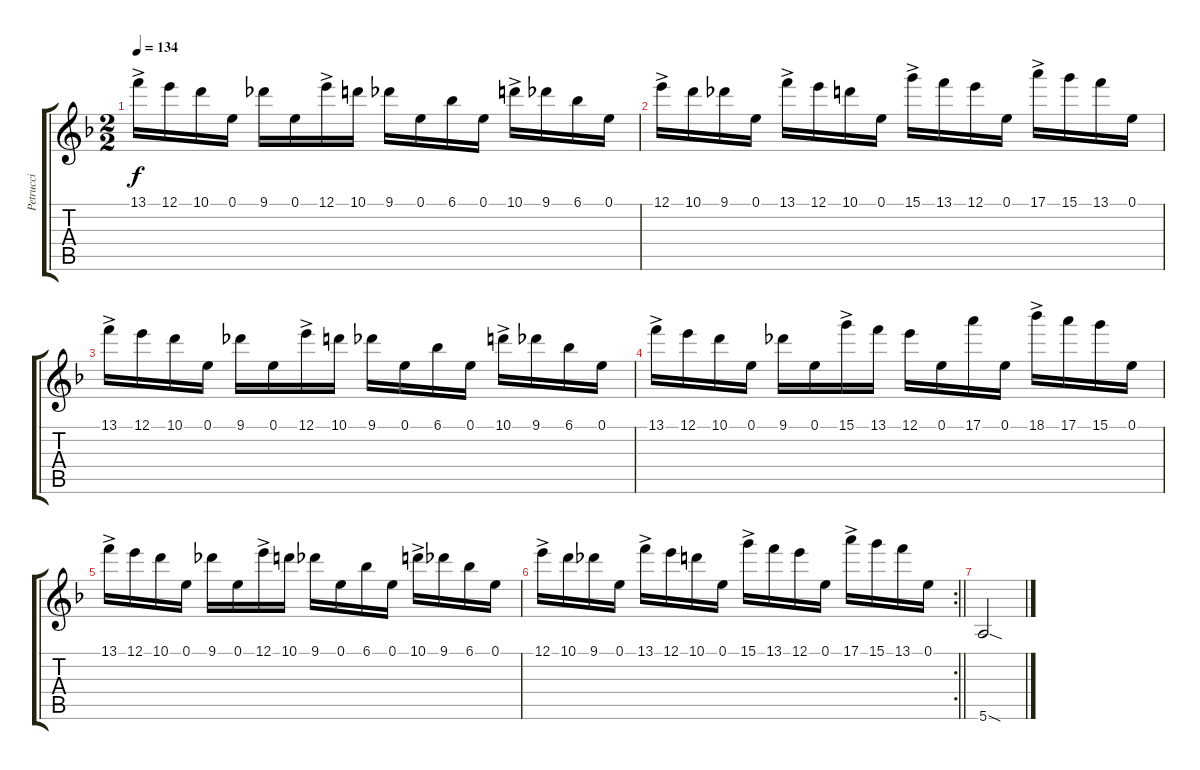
\track ("Petrucci" "Petrucci") {instrument distortionguitar}
\staff {score tabs}
\tuning (E4 B3 G3 D3 A2 E2) {hide}
\ts (2 2)
\tempo 134
\clef g2
\ks f
13.1{ac}.16{dy f} 12.1.16 10.1.16 0.1.16 9.1.16 0.1.16 12.1{ac}.16 10.1.16 9.1.16 0.1.16 6.1.16 0.1.16 10.1{ac}.16 9.1.16 6.1.16 0.1.16 |
12.1{ac}.16 10.1.16 9.1.16 0.1.16 13.1{ac}.16 12.1.16 10.1.16 0.1.16 15.1{ac}.16 13.1.16 12.1.16 0.1.16 17.1{ac}.16 15.1.16 13.1.16 0.1.16 |
13.1{ac}.16 12.1.16 10.1.16 0.1.16 9.1.16 0.1.16 12.1{ac}.16 10.1.16 9.1.16 0.1.16 6.1.16 0.1.16 10.1{ac}.16 9.1.16 6.1.16 0.1.16 |
13.1{ac}.16 12.1.16 10.1.16 0.1.16 9.1.16 0.1.16 15.1{ac}.16 13.1.16 12.1.16 0.1.16 17.1.16 0.1.16 18.1{ac}.16 17.1.16 15.1.16 0.1.16 |
13.1{ac}.16 12.1.16 10.1.16 0.1.16 9.1.16 0.1.16 12.1{ac}.16 10.1.16 9.1.16 0.1.16 6.1.16 0.1.16 10.1{ac}.16 9.1.16 6.1.16 0.1.16 |
\rc 2
\barLineRight lightlight
12.1{ac}.16 10.1.16 9.1.16 0.1.16 13.1{ac}.16 12.1.16 10.1.16 0.1.16 15.1{ac}.16 13.1.16 12.1.16 0.1.16 17.1{ac}.16 15.1.16 13.1.16 0.1.16 |
5.6{sod}.2
